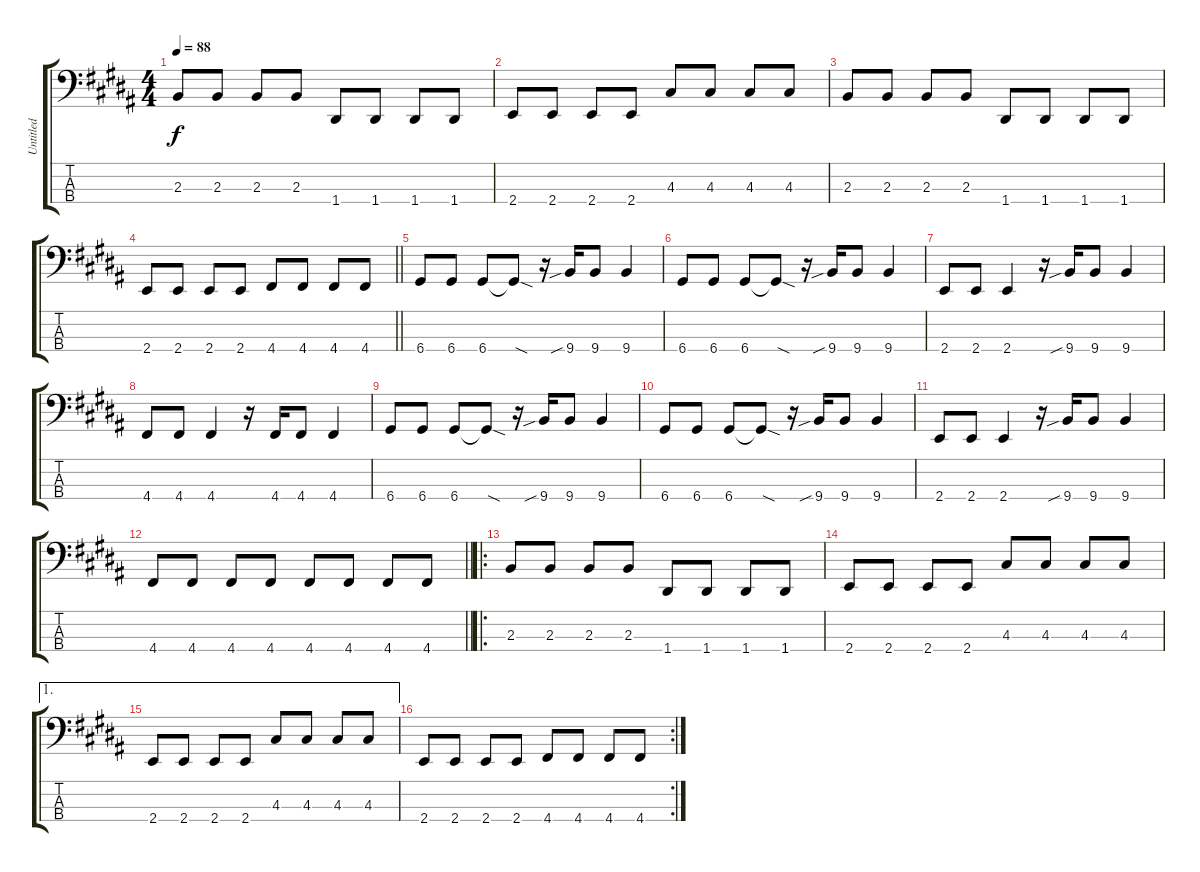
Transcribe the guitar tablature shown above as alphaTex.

\track ("Untitled" "Untitled") {instrument electricbassfinger}
\staff {score tabs}
\tuning (G2 D2 A1 D1) {hide}
\ts (4 4)
\tempo 88
\clef f4
\ks b
2.3.8{dy f instrument electricbassfinger} 2.3.8 2.3.8 2.3.8 1.4.8 1.4.8 1.4.8 1.4.8 |
\ks g#minor
2.4.8 2.4.8 2.4.8 2.4.8 4.3.8 4.3.8 4.3.8 4.3.8 |
\ks b
2.3.8 2.3.8 2.3.8 2.3.8 1.4.8 1.4.8 1.4.8 1.4.8 |
\barLineRight lightlight
\ks g#minor
2.4.8 2.4.8 2.4.8 2.4.8 4.4.8 4.4.8 4.4.8 4.4.8 |
\ks b
6.4.8 6.4.8 6.4.8 6.4{sod t}.8 r.16 9.4{sib}.16 9.4.8 9.4.4 |
\ks g#minor
6.4.8 6.4.8 6.4.8 6.4{sod t}.8 r.16 9.4{sib}.16 9.4.8 9.4.4 |
2.4.8 2.4.8 2.4.4 r.16 9.4{sib}.16 9.4.8 9.4.4 |
4.4.8 4.4.8 4.4.4 r.16 4.4.16 4.4.8 4.4.4 |
\ks b
6.4.8 6.4.8 6.4.8 6.4{sod t}.8 r.16 9.4{sib}.16 9.4.8 9.4.4 |
\ks g#minor
6.4.8 6.4.8 6.4.8 6.4{sod t}.8 r.16 9.4{sib}.16 9.4.8 9.4.4 |
\ks b
2.4.8 2.4.8 2.4.4 r.16 9.4{sib}.16 9.4.8 9.4.4 |
\barLineRight lightlight
\ks g#minor
4.4.8 4.4.8 4.4.8 4.4.8 4.4.8 4.4.8 4.4.8 4.4.8 |
\ro
\ks b
2.3.8 2.3.8 2.3.8 2.3.8 1.4.8 1.4.8 1.4.8 1.4.8 |
\ks g#minor
2.4.8 2.4.8 2.4.8 2.4.8 4.3.8 4.3.8 4.3.8 4.3.8 |
\ae 1
\ks b
2.4.8 2.4.8 2.4.8 2.4.8 4.3.8 4.3.8 4.3.8 4.3.8 |
\rc 2
\ks g#minor
2.4.8 2.4.8 2.4.8 2.4.8 4.4.8 4.4.8 4.4.8 4.4.8
